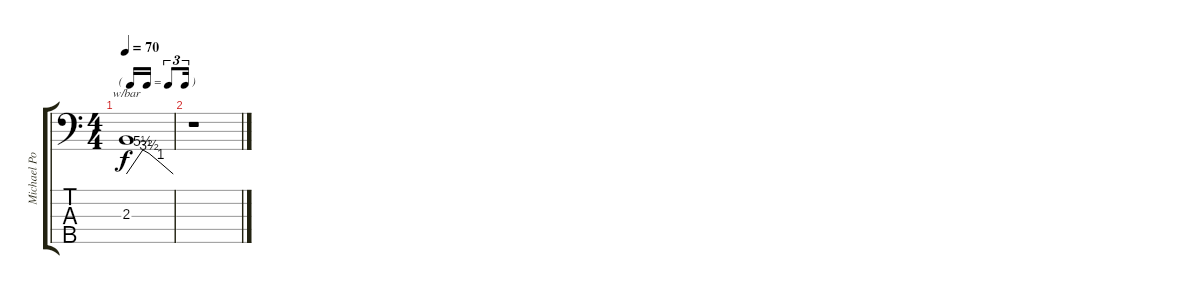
\track ("Michael Porcaro" "Michael Po") {instrument electricbassfinger}
\staff {score tabs}
\tuning (G2 D2 A1 E1 B0) {hide}
\ts (4 4)
\tf triplet16th
\tempo 70
\clef f4
\ks c
2.3{t}.1{tbe (custom default 0 0 21 22 29 14 44 4 60 0) dy f} |
r.1
